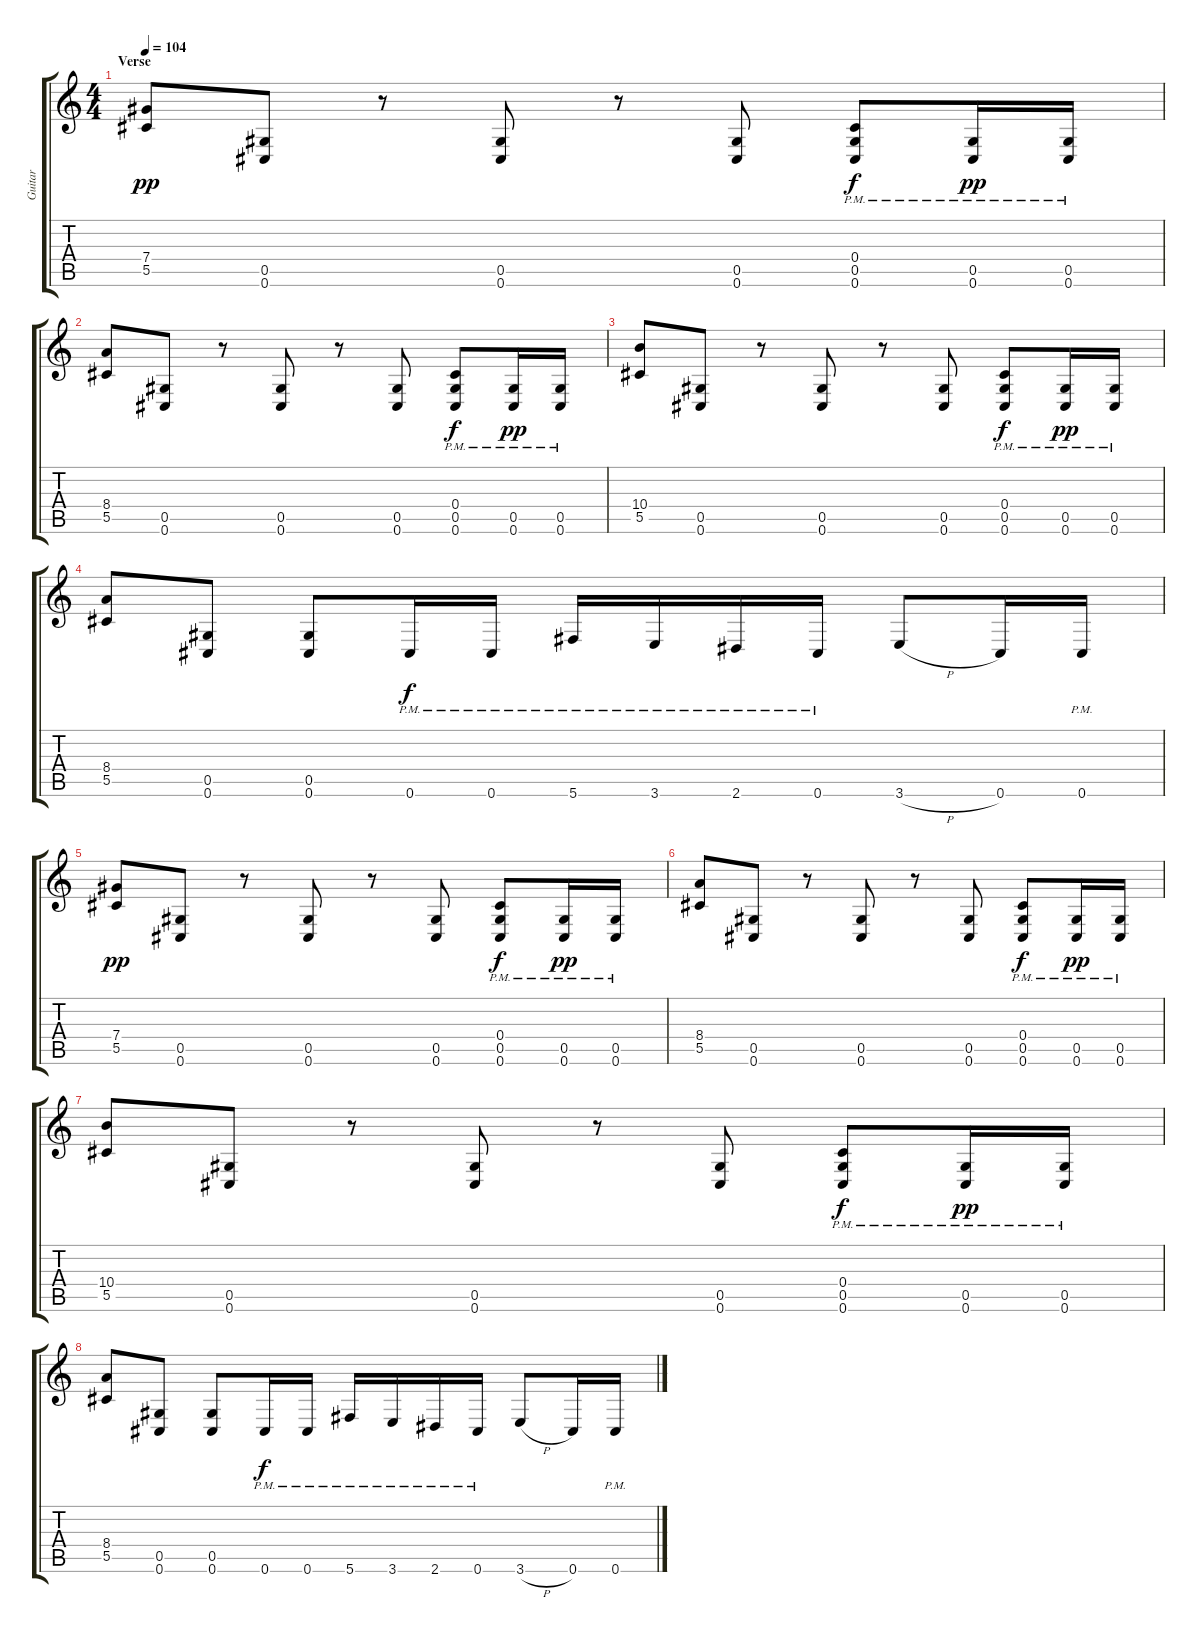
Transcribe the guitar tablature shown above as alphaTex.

\track ("Guitar" "Guitar") {instrument distortionguitar}
\staff {score tabs}
\tuning (Eb4 Bb3 Gb3 Db3 Ab2 Db2) {hide}
\ts (4 4)
\section ("" "Verse")
\tempo 104
\clef g2
\ks c
(7.4 5.5).8{dy pp} (0.5 0.6).8 r.8 (0.5 0.6).8 r.8 (0.5 0.6).8 (0.4{pm} 0.5{pm} 0.6{pm}).8{dy f} (0.5{pm} 0.6{pm}).16{dy pp} (0.5{pm} 0.6{pm}).16 |
(8.4 5.5).8 (0.5 0.6).8 r.8 (0.5 0.6).8 r.8 (0.5 0.6).8 (0.4{pm} 0.5{pm} 0.6{pm}).8{dy f} (0.5{pm} 0.6{pm}).16{dy pp} (0.5{pm} 0.6{pm}).16 |
(10.4 5.5).8 (0.5 0.6).8 r.8 (0.5 0.6).8 r.8 (0.5 0.6).8 (0.4{pm} 0.5{pm} 0.6{pm}).8{dy f} (0.5{pm} 0.6{pm}).16{dy pp} (0.5{pm} 0.6{pm}).16 |
(8.4 5.5).8 (0.5 0.6).8 (0.5 0.6).8 0.6{pm}.16{dy f} 0.6{pm}.16 5.6{pm}.16 3.6{pm}.16 2.6{pm}.16 0.6{pm}.16 3.6{h}.8 0.6.16 0.6{pm}.16 |
(7.4 5.5).8{dy pp} (0.5 0.6).8 r.8 (0.5 0.6).8 r.8 (0.5 0.6).8 (0.4{pm} 0.5{pm} 0.6{pm}).8{dy f} (0.5{pm} 0.6{pm}).16{dy pp} (0.5{pm} 0.6{pm}).16 |
(8.4 5.5).8 (0.5 0.6).8 r.8 (0.5 0.6).8 r.8 (0.5 0.6).8 (0.4{pm} 0.5{pm} 0.6{pm}).8{dy f} (0.5{pm} 0.6{pm}).16{dy pp} (0.5{pm} 0.6{pm}).16 |
(10.4 5.5).8 (0.5 0.6).8 r.8 (0.5 0.6).8 r.8 (0.5 0.6).8 (0.4{pm} 0.5{pm} 0.6{pm}).8{dy f} (0.5{pm} 0.6{pm}).16{dy pp} (0.5{pm} 0.6{pm}).16 |
(8.4 5.5).8 (0.5 0.6).8 (0.5 0.6).8 0.6{pm}.16{dy f} 0.6{pm}.16 5.6{pm}.16 3.6{pm}.16 2.6{pm}.16 0.6{pm}.16 3.6{h}.8 0.6.16 0.6{pm}.16
